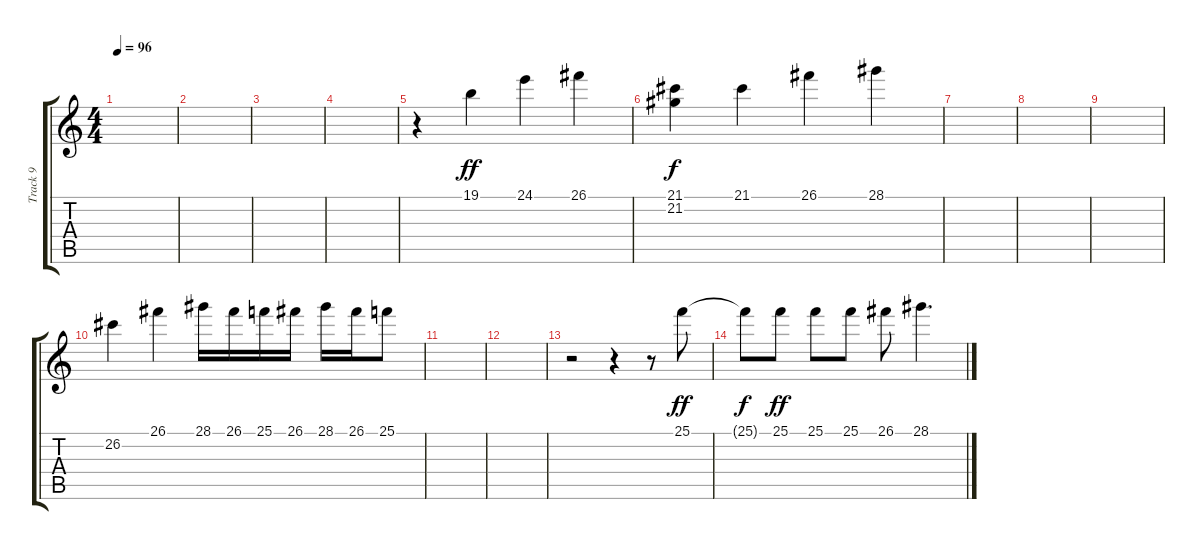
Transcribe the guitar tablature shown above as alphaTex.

\track ("Track 9" "Track 9") {instrument musicbox}
\staff {score tabs}
\tuning (E4 B3 G3 D3 A2 E2) {hide}
\ts (4 4)
\tempo 96
\clef g2
\ks c
|
|
|
|
r.4{volume 7 balance 8} 19.1.4{dy ff} 24.1.4 26.1.4 |
(21.1 21.2).4{dy f} 21.1.4 26.1.4 28.1.4 |
|
|
|
26.2.4 26.1.4 28.1.16 26.1.16 25.1.16 26.1.16 28.1.16 26.1.16 25.1.8 |
|
|
r.2 r.4 r.8 25.1.8{dy ff} |
25.1{t}.8{dy f} 25.1.8{dy ff} 25.1.8 25.1.8 26.1.8 28.1.4{d}
